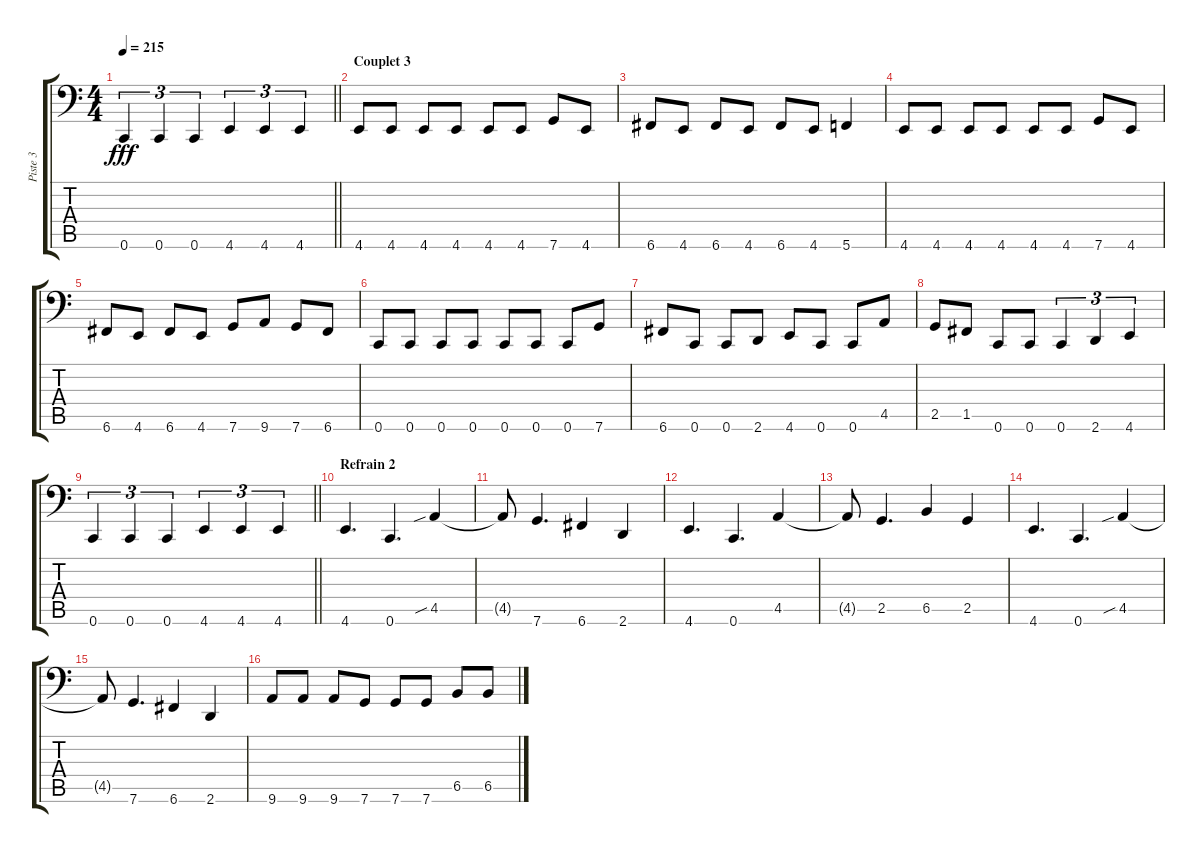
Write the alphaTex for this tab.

\track ("Piste 3" "Piste 3") {instrument electricbasspick}
\staff {score tabs}
\tuning (C3 G2 Eb2 Bb1 F1 C1) {hide}
\ts (4 4)
\tempo 215
\clef f4
\barLineRight lightlight
\ks c
0.6.4{tu (3 2) dy fff} 0.6.4{tu (3 2)} 0.6.4{tu (3 2)} 4.6.4{tu (3 2)} 4.6.4{tu (3 2)} 4.6.4{tu (3 2)} |
\section ("" "Couplet 3")
4.6.8 4.6.8 4.6.8 4.6.8 4.6.8 4.6.8 7.6.8 4.6.8 |
6.6.8 4.6.8 6.6.8 4.6.8 6.6.8 4.6.8 5.6.4 |
4.6.8 4.6.8 4.6.8 4.6.8 4.6.8 4.6.8 7.6.8 4.6.8 |
6.6.8 4.6.8 6.6.8 4.6.8 7.6.8 9.6.8 7.6.8 6.6.8 |
0.6.8 0.6.8 0.6.8 0.6.8 0.6.8 0.6.8 0.6.8 7.6.8 |
6.6.8 0.6.8 0.6.8 2.6.8 4.6.8 0.6.8 0.6.8 4.5.8 |
2.5.8 1.5.8 0.6.8 0.6.8 0.6.4{tu (3 2)} 2.6.4{tu (3 2)} 4.6.4{tu (3 2)} |
\barLineRight lightlight
0.6.4{tu (3 2)} 0.6.4{tu (3 2)} 0.6.4{tu (3 2)} 4.6.4{tu (3 2)} 4.6.4{tu (3 2)} 4.6.4{tu (3 2)} |
\section ("" "Refrain 2")
4.6.4{d} 0.6.4{d} 4.5{sib}.4 |
4.5{t}.8 7.6.4{d} 6.6.4 2.6.4 |
4.6.4{d} 0.6.4{d} 4.5.4 |
4.5{t}.8 2.5.4{d} 6.5.4 2.5.4 |
4.6.4{d} 0.6.4{d} 4.5{sib}.4 |
4.5{t}.8 7.6.4{d} 6.6.4 2.6.4 |
9.6.8 9.6.8 9.6.8 7.6.8 7.6.8 7.6.8 6.5.8 6.5.8
